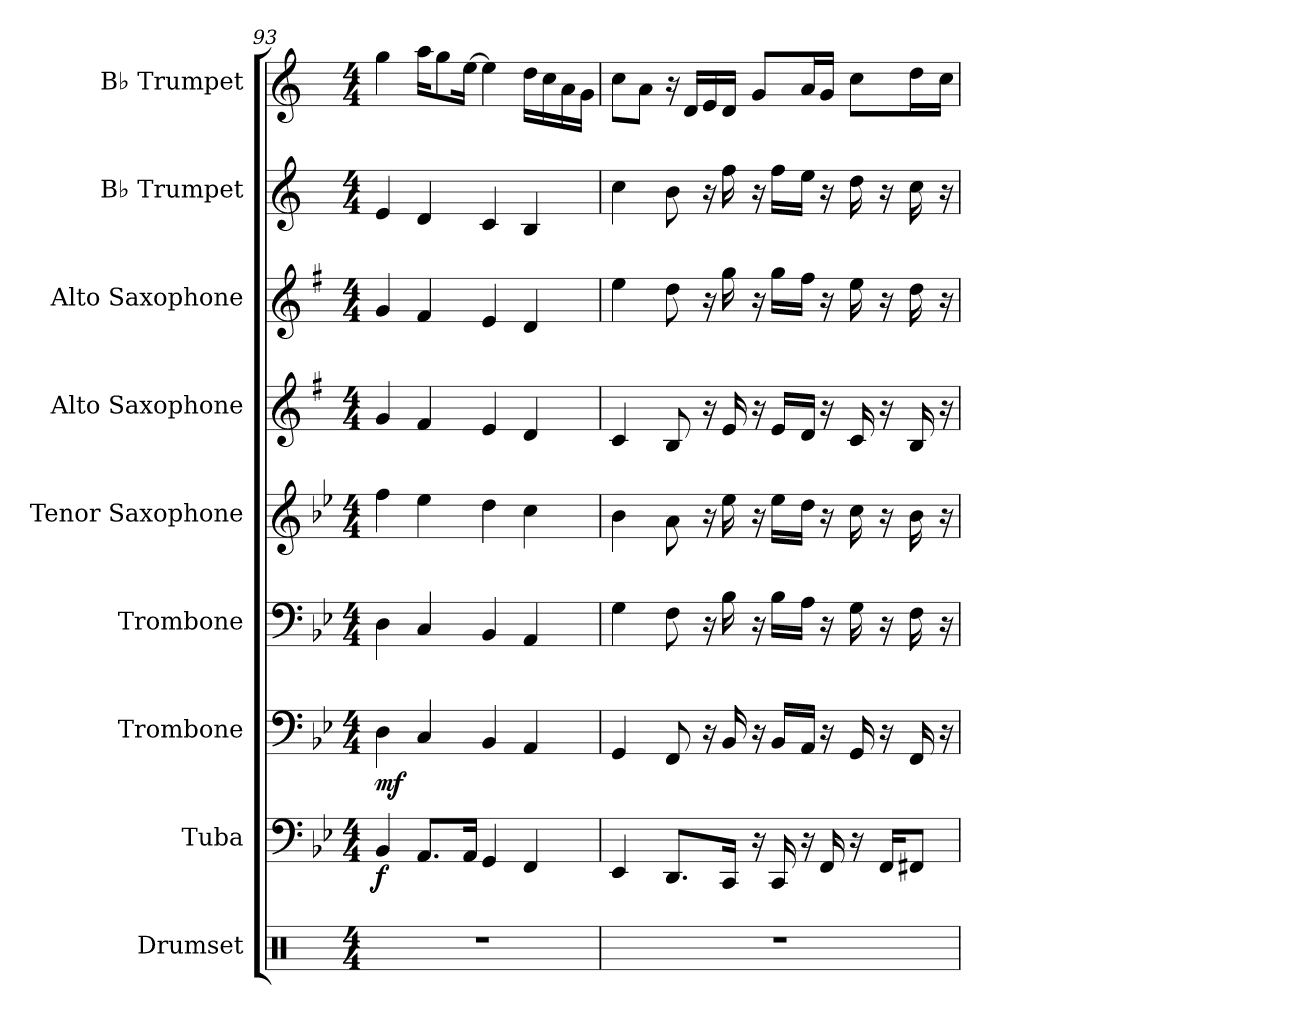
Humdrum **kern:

**kern	**kern	**dynam	**kern	**dynam	**kern	**kern	**kern	**kern	**kern	**kern
*part9	*part8	*part8	*part7	*part7	*part6	*part5	*part4	*part3	*part2	*part1
*staff9	*staff8	*staff8	*staff7	*staff7	*staff6	*staff5	*staff4	*staff3	*staff2	*staff1
*I"Drumset	*I"Tuba	*	*I"Trombone	*	*I"Trombone	*I"Tenor Saxophone	*I"Alto Saxophone	*I"Alto Saxophone	*I"B♭ Trumpet	*I"B♭ Trumpet
*I'D. Set	*I'Tba.	*	*I'Tbn.	*	*I'Tbn.	*I'T. Sax.	*I'A. Sax.	*I'A. Sax.	*I'B♭ Tpt.	*I'B♭ Tpt.
!!LO:PB:g=z
*clefX	*clefF4	*	*clefF4	*	*clefF4	*clefG2	*clefG2	*clefG2	*clefG2	*clefG2
*	*	*	*	*	*	*ITrd8c14	*ITrd5c9	*ITrd5c9	*ITrd1c2	*ITrd1c2
*k[]	*k[b-e-]	*	*k[b-e-]	*	*k[b-e-]	*k[b-e-]	*k[b-e-]	*k[b-e-]	*k[b-e-]	*k[b-e-]
*M4/4	*M4/4	*	*M4/4	*	*M4/4	*M4/4	*M4/4	*M4/4	*M4/4	*M4/4
=93	=93	=93	=93	=93	=93	=93	=93	=93	=93	=93
!	!	!LO:DY:b	!	!LO:DY:b	!	!	!	!	!	!
1r	4BB-/	f	4D\	mf	4D\	4f\	4B-/	4B-/	4d/	4ff\
.	8.AA/L	.	4C/	.	4C/	4e-\	4A/	4A/	4c/	16gg\KL
.	.	.	.	.	.	.	.	.	.	8ff\
.	16AA/Jk	.	.	.	.	.	.	.	.	[16dd\Jk
.	4GG/	.	4BB-/	.	4BB-/	4d\	4G/	4G/	4B-/	4dd\]
.	4FF/	.	4AA/	.	4AA/	4c\	4F/	4F/	4A/	16cc\LL
.	.	.	.	.	.	.	.	.	.	16b-\
.	.	.	.	.	.	.	.	.	.	16g\
.	.	.	.	.	.	.	.	.	.	16f\JJ
=94	=94	=94	=94	=94	=94	=94	=94	=94	=94	=94
1r	4EE-/	.	4GG/	.	4G\	4B-\	4E-/	4g\	4b-\	8b-\L
.	.	.	.	.	.	.	.	.	.	8g\J
.	8.DD/L	.	8FF/	.	8F\	8A\	8D/	8f\	8a\	16r
.	.	.	.	.	.	.	.	.	.	16c/LL
.	.	.	16r	.	16r	16r	16r	16r	16r	16d/
.	16CC/Jk	.	16BB-/	.	16B-\	16e-\	16G/	16b-\	16ee-\	16c/JJ
.	16r	.	16r	.	16r	16r	16r	16r	16r	8f/L
.	16CC/	.	16BB-/LL	.	16B-\LL	16e-\LL	16G/LL	16b-\LL	16ee-\LL	.
.	16r	.	16AA/JJ	.	16A\JJ	16d\JJ	16F/JJ	16a\JJ	16dd\JJ	16g/L
.	16FF/	.	16r	.	16r	16r	16r	16r	16r	16f/JJ
.	16r	.	16GG/	.	16G\	16c\	16E-/	16g\	16cc\	8b-\L
.	16FF/KL	.	16r	.	16r	16r	16r	16r	16r	.
.	8FF#X/J	.	16FF/	.	16F\	16B-\	16D/	16f\	16b-\	16cc\L
.	.	.	16r	.	16r	16r	16r	16r	16r	16b-\JJ
=	=	=	=	=	=	=	=	=	=	=
*-	*-	*-	*-	*-	*-	*-	*-	*-	*-	*-
